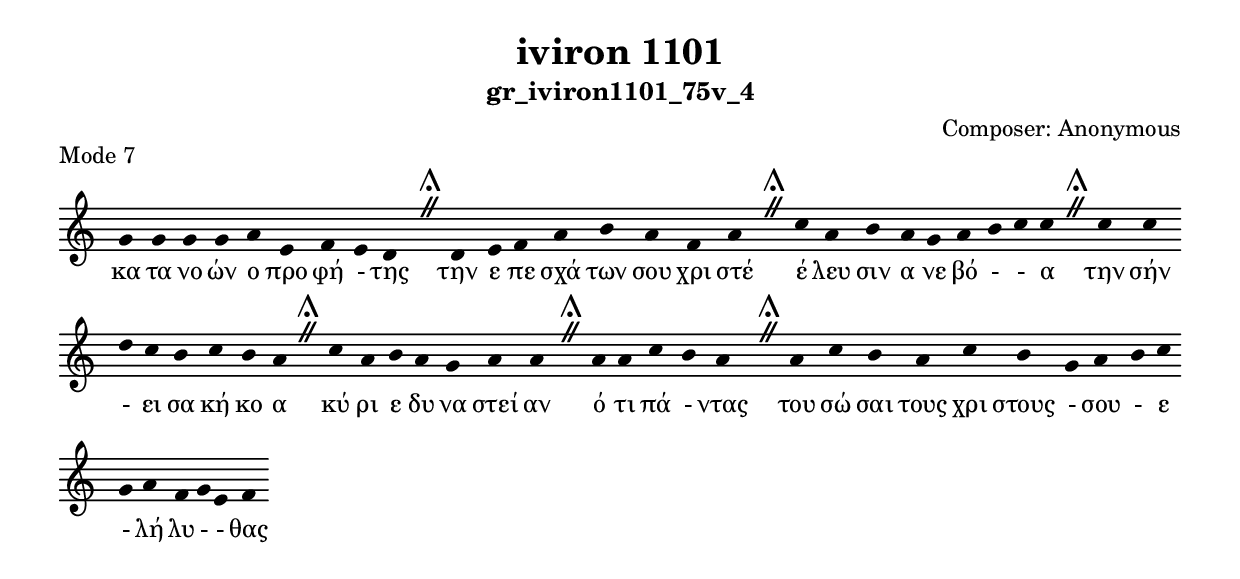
\include "gregorian.ly"

	\header {
 	  title = "iviron 1101"
	  subtitle = "gr_iviron1101_75v_4"
	  composer = "Composer: Αnonymous"
	  piece = "Mode 7"
	}

	chant = {
	  g'4 g'4 g'4 g'4 a'4 e'4 f'4 e'4 d'4 \divisioMaior
 d'4 e'4 f'4 a'4 b'4 a'4 f'4 a'4 \divisioMaior
 c''4 a'4 b'4 a'4 g'4 a'4 b'4 c''4 c''4 \divisioMaior
 c''4 c''4 d''4 c''4 b'4 c''4 b'4 a'4 \divisioMaior
 c''4 a'4 b'4 a'4 g'4 a'4 a'4 \divisioMaior
 a'4 a'4 c''4 b'4 a'4 \divisioMaior
 a'4 c''4 b'4 a'4 c''4 b'4 g'4 a'4 b'4 c''4 g'4 a'4 f'4 g'4 e'4 f'4\finalis
	}

	verba = \lyricmode {κα τα νο ών ο προ φή - της 
την ε πε σχά των σου χρι στέ 
έ λευ σιν α νε βό -  - α 
την σήν - ει σα κή κο α 
κύ ρι ε δυ να στεί αν 
ό τι πά - ντας 
του σώ σαι τους χρι στους - σου - ε - λή λυ -  - θας 
	}


	\score {
	  \new Staff <<
	  \new Voice = "melody" \chant
	  \new Lyrics = "one" \lyricsto melody \verba
	  >>
	  \layout {
	    \context {
	      \Staff
	      \remove "Time_signature_engraver"
	      \remove "Bar_engraver"
	    }
	    \context {
	      \Voice
	      \remove "Stem_engraver"
	    }
	  }
	}